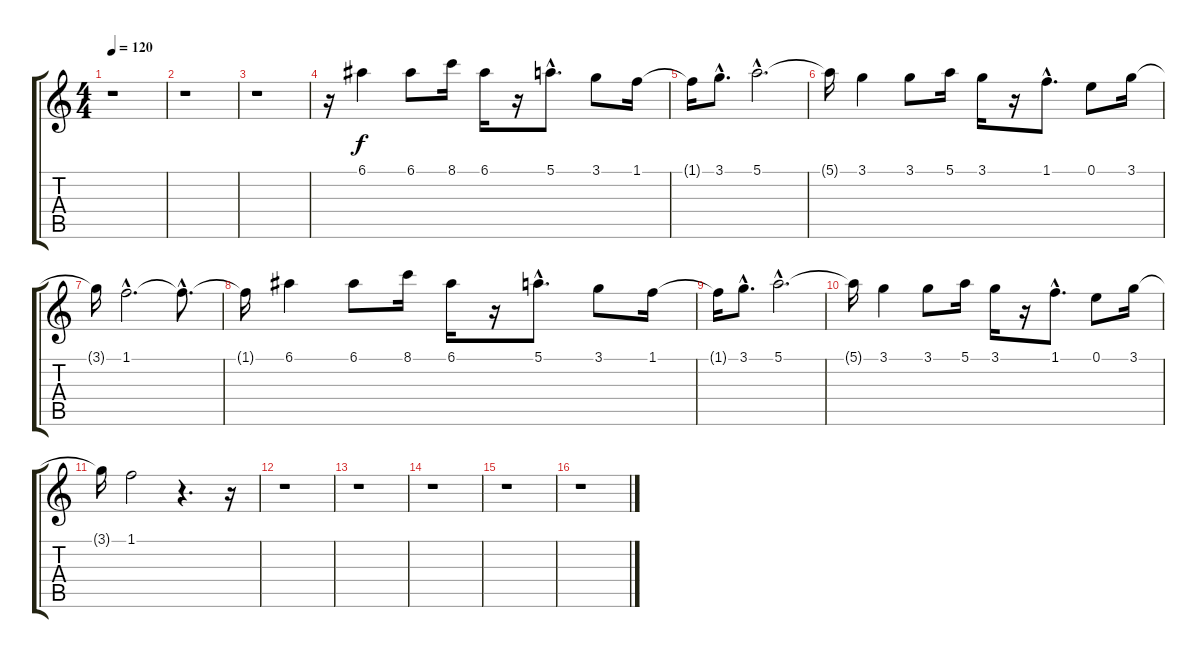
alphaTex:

\track "" {instrument electricguitarjazz}
\staff {score tabs}
\tuning (E4 B3 G3 D3 A2 E2) {hide}
\ts (4 4)
\tempo 120
\clef g2
\ks c
r.1{dy f} |
r.1 |
r.1 |
r.16 6.1.4 6.1.8 8.1.16 6.1.16 r.16 5.1{hac}.8{d} 3.1.8 1.1.16 |
1.1{t}.16 3.1{hac}.8{d} 5.1{hac}.2{d} |
5.1{t}.16 3.1.4 3.1.8 5.1.16 3.1.16 r.16 1.1{hac}.8{d} 0.1.8 3.1.16 |
3.1{t}.16 1.1{hac}.2{d} 1.1{hac t}.8{d} |
1.1{t}.16 6.1.4 6.1.8 8.1.16 6.1.16 r.16 5.1{hac}.8{d} 3.1.8 1.1.16 |
1.1{t}.16 3.1{hac}.8{d} 5.1{hac}.2{d} |
5.1{t}.16 3.1.4 3.1.8 5.1.16 3.1.16 r.16 1.1{hac}.8{d} 0.1.8 3.1.16 |
3.1{t}.16 1.1.2 r.4{d} r.16 |
r.1 |
r.1 |
r.1 |
r.1 |
r.1
